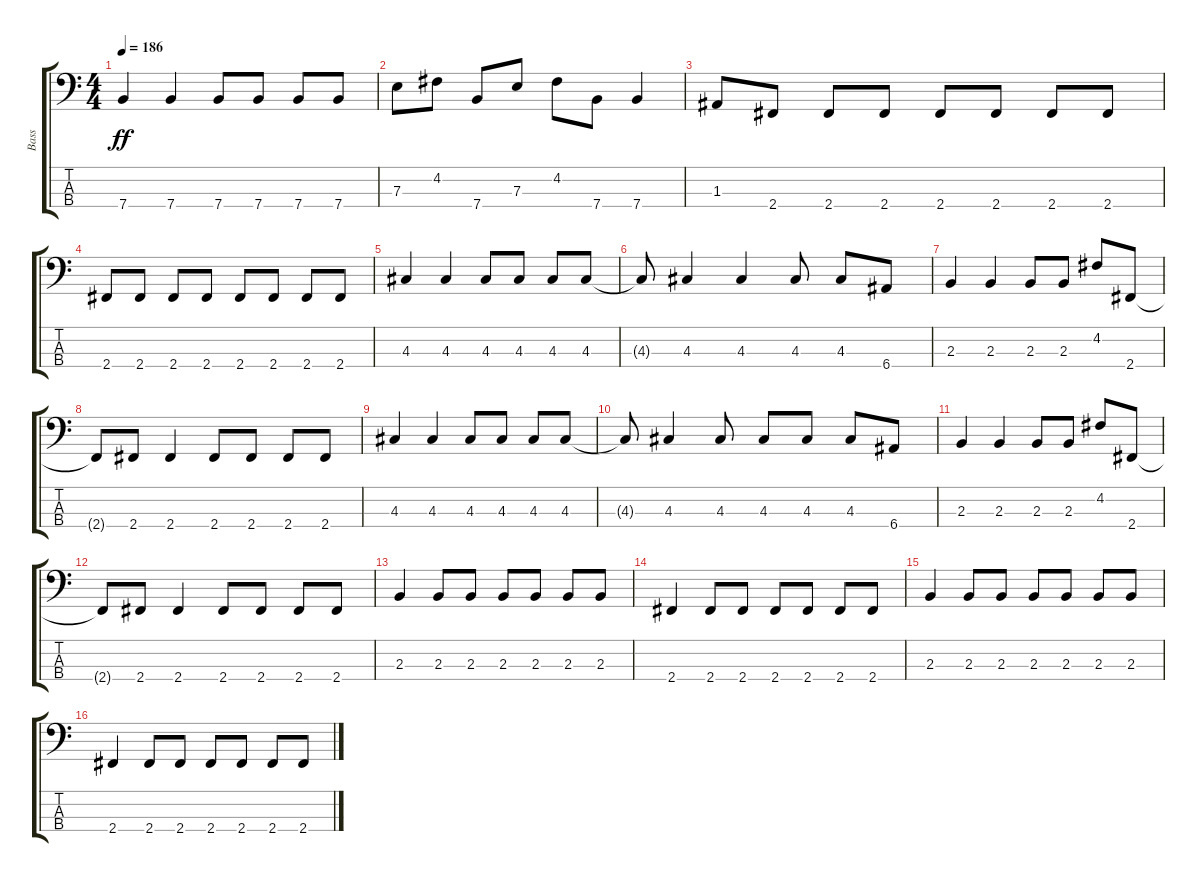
\track ("Bass" "Bass") {instrument electricbasspick}
\staff {score tabs}
\tuning (G2 D2 A1 E1) {hide}
\ts (4 4)
\tempo 186
\clef f4
\ks c
7.4.4{dy ff} 7.4.4 7.4.8 7.4.8 7.4.8 7.4.8 |
7.3.8 4.2.8 7.4.8 7.3.8 4.2.8 7.4.8 7.4.4 |
1.3.8 2.4.8 2.4.8 2.4.8 2.4.8 2.4.8 2.4.8 2.4.8 |
2.4.8 2.4.8 2.4.8 2.4.8 2.4.8 2.4.8 2.4.8 2.4.8 |
4.3.4 4.3.4 4.3.8 4.3.8 4.3.8 4.3.8 |
4.3{t}.8 4.3.4 4.3.4 4.3.8 4.3.8 6.4.8 |
2.3.4 2.3.4 2.3.8 2.3.8 4.2.8 2.4.8 |
2.4{t}.8 2.4.8 2.4.4 2.4.8 2.4.8 2.4.8 2.4.8 |
4.3.4 4.3.4 4.3.8 4.3.8 4.3.8 4.3.8 |
4.3{t}.8 4.3.4 4.3.8 4.3.8 4.3.8 4.3.8 6.4.8 |
2.3.4 2.3.4 2.3.8 2.3.8 4.2.8 2.4.8 |
2.4{t}.8 2.4.8 2.4.4 2.4.8 2.4.8 2.4.8 2.4.8 |
2.3.4 2.3.8 2.3.8 2.3.8 2.3.8 2.3.8 2.3.8 |
2.4.4 2.4.8 2.4.8 2.4.8 2.4.8 2.4.8 2.4.8 |
2.3.4 2.3.8 2.3.8 2.3.8 2.3.8 2.3.8 2.3.8 |
2.4.4 2.4.8 2.4.8 2.4.8 2.4.8 2.4.8 2.4.8
